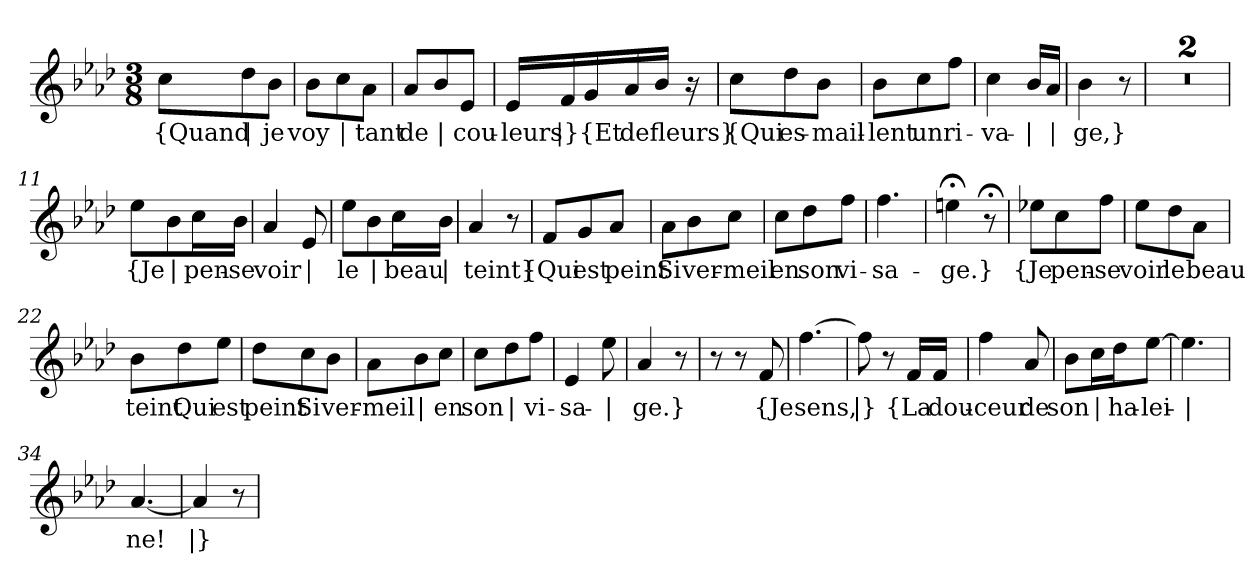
**kern	**text
*part1	*part1
*staff1	*staff1
*clefG2	*
*k[b-e-a-d-]	*
*M3/8	*
=1	=1
!	!LO:LY:b
8cc\L	{Quand
!	!LO:LY:b
8dd-\	|
!	!LO:LY:b
8b-\J	je
=2	=2
!	!LO:LY:b
8b-\L	voy
!	!LO:LY:b
8cc\	|
!	!LO:LY:b
8a-\J	tant
=3	=3
!	!LO:LY:b
8a-/L	de
!	!LO:LY:b
8b-/	|
!	!LO:LY:b
8e-/J	cou-
=4	=4
!	!LO:LY:b
16e-/LL	-leurs
!	!LO:LY:b
16f/	|}
!	!LO:LY:b
16g/	{Et
!	!LO:LY:b
16a-/	de
!	!LO:LY:b
16b-/JJ	fleurs}
16r	.
=5	=5
!	!LO:LY:b
8cc\L	{Qui
!	!LO:LY:b
8dd-\	es-
!	!LO:LY:b
8b-\J	-mail-
=6	=6
!	!LO:LY:b
8b-\L	-lent
!	!LO:LY:b
8cc\	un
!	!LO:LY:b
8ff\J	ri-
=7	=7
!	!LO:LY:b
4cc\	-va-
!	!LO:LY:b
16b-/LL	|
!	!LO:LY:b
16a-/JJ	|
=8	=8
!	!LO:LY:b
4b-\	-ge,}
8r	.
=9	=9
4.r	.
!!LO:LB:g=z
=10	=10
4.r	.
=11	=11
!	!LO:LY:b
8ee-\L	{Je
!	!LO:LY:b
8b-\	|
!	!LO:LY:b
16cc\L	pen-
!	!LO:LY:b
16b-\JJ	-se
=12	=12
!	!LO:LY:b
4a-/	voir
!	!LO:LY:b
8e-/	|
=13	=13
!	!LO:LY:b
8ee-\L	le
!	!LO:LY:b
8b-\	|
!	!LO:LY:b
16cc\L	beau
!	!LO:LY:b
16b-\JJ	|
=14	=14
!	!LO:LY:b
4a-/	teint}
8r	.
=15	=15
!	!LO:LY:b
8f/L	{Qui
!	!LO:LY:b
8g/	est
!	!LO:LY:b
8a-/J	peint
=16	=16
!	!LO:LY:b
8a-\L	Si
!	!LO:LY:b
8b-\	ver-
!	!LO:LY:b
8cc\J	-meil
=17	=17
!	!LO:LY:b
8cc\L	en
!	!LO:LY:b
8dd-\	son
!	!LO:LY:b
8ff\J	vi-
=18	=18
!	!LO:LY:b
4.ff\	-sa-
=19	=19
!	!LO:LY:b
4een;<\	-ge.}
8r;<	.
!!LO:LB:g=z
=20	=20
!	!LO:LY:b
8ee-X\L	{Je
!	!LO:LY:b
8cc\	pen-
!	!LO:LY:b
8ff\J	-se
=21	=21
!	!LO:LY:b
8ee-\L	voir
!	!LO:LY:b
8dd-\	le
!	!LO:LY:b
8a-\J	beau
=22	=22
!	!LO:LY:b
8b-\L	teint
!	!LO:LY:b
8dd-\	Qui
!	!LO:LY:b
8ee-\J	est
=23	=23
!	!LO:LY:b
8dd-\L	peint
!	!LO:LY:b
8cc\	Si
!	!LO:LY:b
8b-\J	ver-
=24	=24
!	!LO:LY:b
8a-\L	-meil
!	!LO:LY:b
8b-\	|
!	!LO:LY:b
8cc\J	en
=25	=25
!	!LO:LY:b
8cc\L	son
!	!LO:LY:b
8dd-\	|
!	!LO:LY:b
8ff\J	vi-
=26	=26
!	!LO:LY:b
4e-/	-sa-
!	!LO:LY:b
8ee-\	|
=27	=27
!	!LO:LY:b
4a-/	-ge.}
8r	.
=28	=28
8r	.
8r	.
!	!LO:LY:b
8f/	{Je
=29	=29
!	!LO:LY:b
[4.ff\	sens,
!!LO:LB:g=z
=30	=30
!	!LO:LY:b
8ff\]	|}
8r	.
!	!LO:LY:b
16f/LL	{La
!	!LO:LY:b
16f/JJ	dou-
=31	=31
!	!LO:LY:b
4ff\	-ceur
!	!LO:LY:b
8a-/	de
=32	=32
!	!LO:LY:b
8b-\L	son
!	!LO:LY:b
16cc\L	|
!	!LO:LY:b
16dd-\J	ha-
!	!LO:LY:b
[8ee-\J	-lei-
=33	=33
!	!LO:LY:b
4.ee-\]	|
=34	=34
!	!LO:LY:b
[4.a-/	-ne!
=35	=35
!	!LO:LY:b
4a-/]	|}
8r	.
=	=
*-	*-
